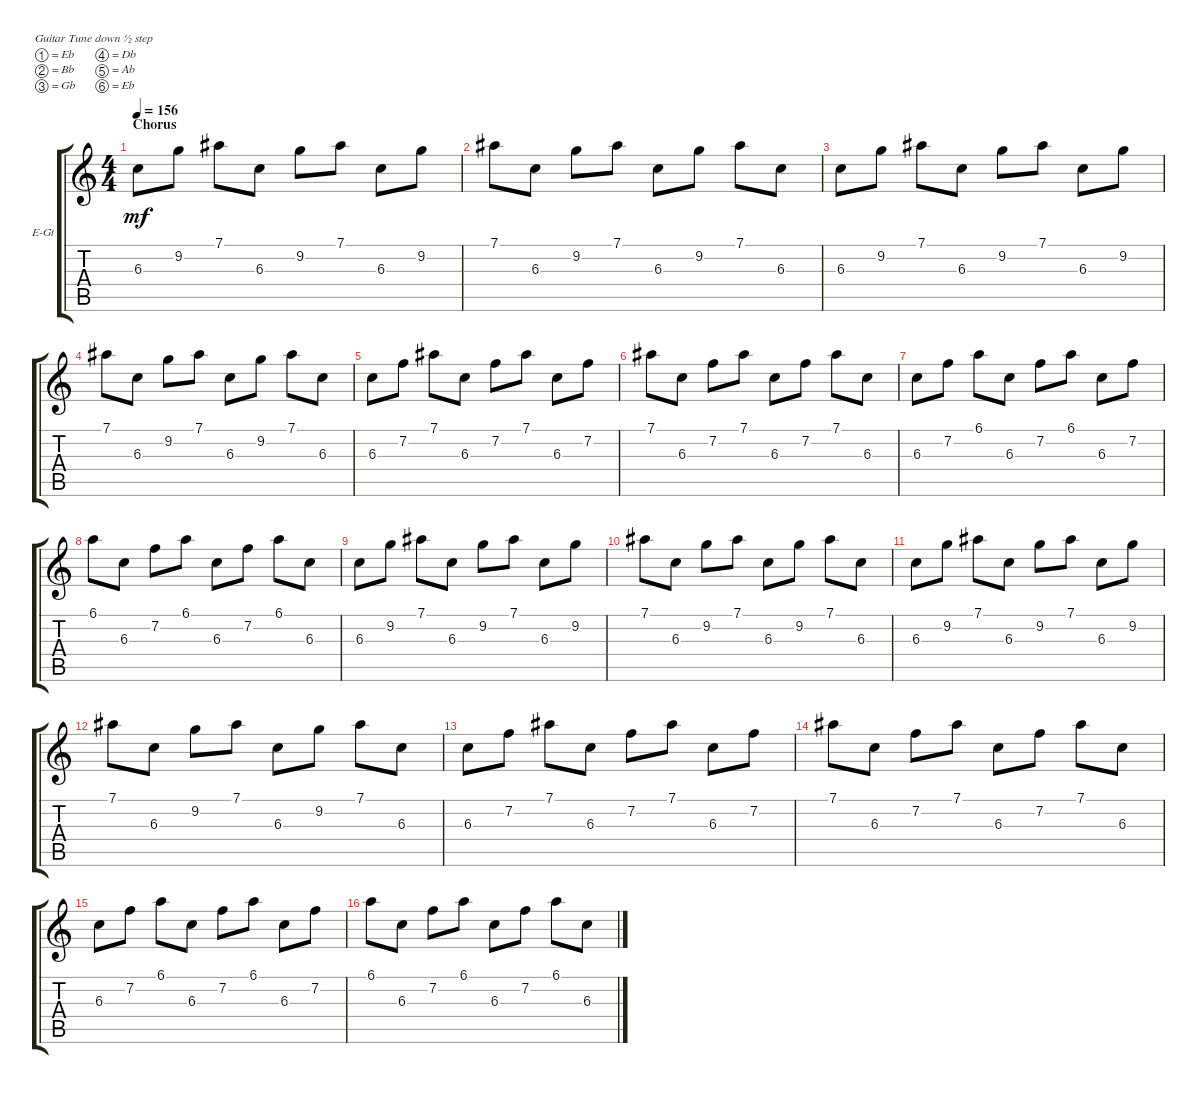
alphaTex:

\defaultSystemsLayout 4
\bracketExtendMode groupsimilarinstruments
\firstSystemTrackNameOrientation horizontal
\otherSystemsTrackNameOrientation horizontal
\track ("Electric Guitar" "E-Gt") {instrument electricguitarclean}
\staff {score tabs}
\tuning (Eb4 Bb3 Gb3 Db3 Ab2 Eb2)
\ts (4 4)
\section ("" "Chorus")
\tempo 156
\clef g2
\ks c
6.3.8{dy mf} 9.2.8 7.1.8 6.3.8 9.2.8 7.1.8 6.3.8 9.2.8 |
7.1.8 6.3.8 9.2.8 7.1.8 6.3.8 9.2.8 7.1.8 6.3.8 |
6.3.8 9.2.8 7.1.8 6.3.8 9.2.8 7.1.8 6.3.8 9.2.8 |
7.1.8 6.3.8 9.2.8 7.1.8 6.3.8 9.2.8 7.1.8 6.3.8 |
6.3.8 7.2.8 7.1.8 6.3.8 7.2.8 7.1.8 6.3.8 7.2.8 |
7.1.8 6.3.8 7.2.8 7.1.8 6.3.8 7.2.8 7.1.8 6.3.8 |
6.3.8 7.2.8 6.1.8 6.3.8 7.2.8 6.1.8 6.3.8 7.2.8 |
6.1.8 6.3.8 7.2.8 6.1.8 6.3.8 7.2.8 6.1.8 6.3.8 |
6.3.8 9.2.8 7.1.8 6.3.8 9.2.8 7.1.8 6.3.8 9.2.8 |
7.1.8 6.3.8 9.2.8 7.1.8 6.3.8 9.2.8 7.1.8 6.3.8 |
6.3.8 9.2.8 7.1.8 6.3.8 9.2.8 7.1.8 6.3.8 9.2.8 |
7.1.8 6.3.8 9.2.8 7.1.8 6.3.8 9.2.8 7.1.8 6.3.8 |
6.3.8 7.2.8 7.1.8 6.3.8 7.2.8 7.1.8 6.3.8 7.2.8 |
7.1.8 6.3.8 7.2.8 7.1.8 6.3.8 7.2.8 7.1.8 6.3.8 |
6.3.8 7.2.8 6.1.8 6.3.8 7.2.8 6.1.8 6.3.8 7.2.8 |
6.1.8 6.3.8 7.2.8 6.1.8 6.3.8 7.2.8 6.1.8 6.3.8
